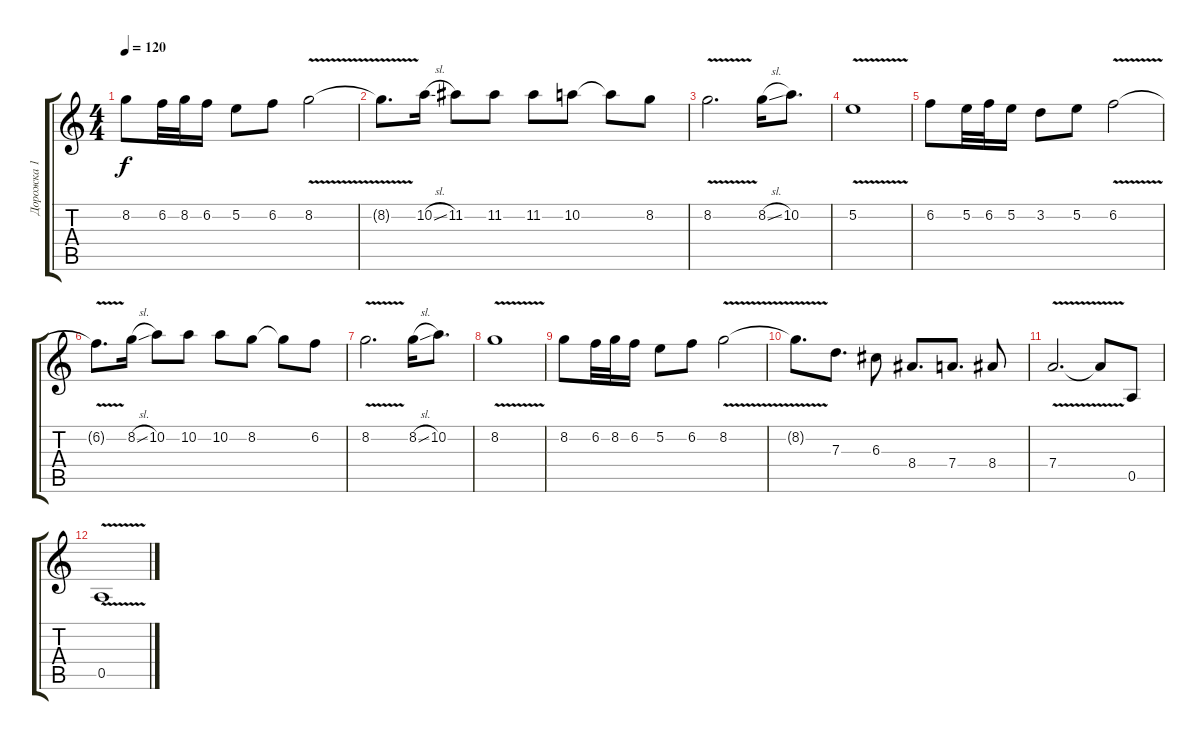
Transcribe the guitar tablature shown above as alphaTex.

\track ("Дорожка 1" "Дорожка 1") {instrument acousticguitarsteel}
\staff {score tabs}
\tuning (E4 B3 G3 D3 A2 E2) {hide}
\ts (4 4)
\tempo 120
\clef g2
\ks c
8.2.8{dy f} 6.2.32 8.2.32 6.2.16 5.2.8 6.2.8 8.2{v}.2 |
8.2{t}.8{d} 10.2{sl}.16 11.2.8 11.2.8 11.2.8 10.2.8 10.2{t}.8 8.2.8 |
8.2{v}.2{d} 8.2{sl}.16 10.2.8{d} |
5.2{v}.1 |
6.2.8 5.2.32 6.2.32 5.2.16 3.2.8 5.2.8 6.2{v}.2 |
6.2{t}.8{d} 8.2{sl}.16 10.2.8 10.2.8 10.2.8 8.2.8 8.2{t}.8 6.2.8 |
8.2{v}.2{d} 8.2{sl}.16 10.2.8{d} |
8.2{v}.1 |
8.2.8 6.2.32 8.2.32 6.2.16 5.2.8 6.2.8 8.2{v}.2 |
8.2{t}.8{d} 7.3.8{d} 6.3.8 8.4.8{d} 7.4.8{d} 8.4.8 |
7.4{v}.2{d} 7.4{t}.8 0.5.8 |
0.5{v}.1
